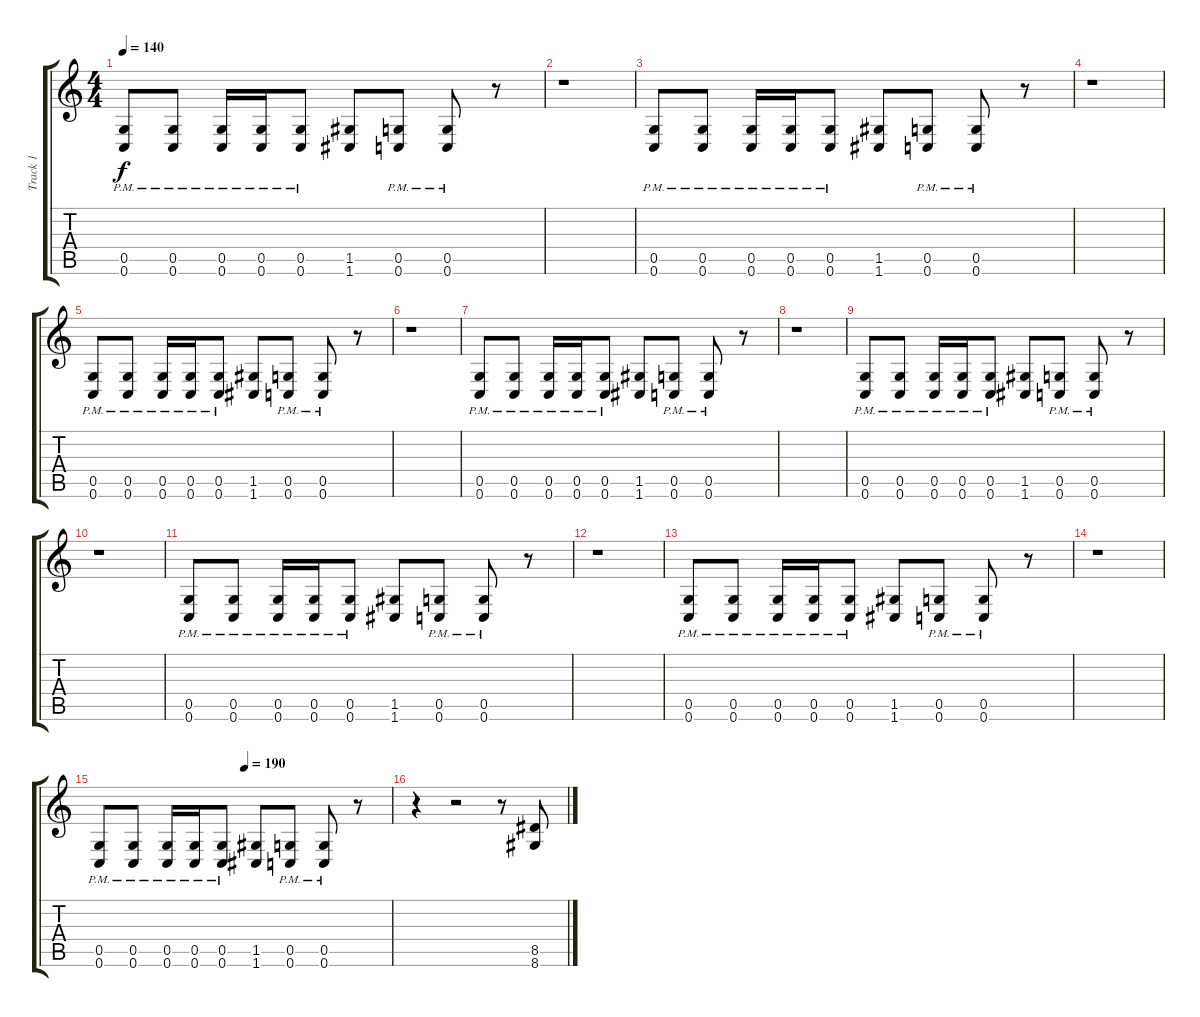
\track ("Track 1" "Track 1") {instrument distortionguitar}
\staff {score tabs}
\tuning (D4 A3 F3 C3 G2 C2) {hide}
\ts (4 4)
\tempo 140
\clef g2
\ks c
(0.5{pm} 0.6{pm}).8{dy f} (0.5{pm} 0.6{pm}).8 (0.5{pm} 0.6{pm}).16 (0.5{pm} 0.6{pm}).16 (0.5{pm} 0.6{pm}).8 (1.5 1.6).8 (0.5{pm} 0.6{pm}).8 (0.5{pm} 0.6{pm}).8 r.8 |
r.1 |
(0.5{pm} 0.6{pm}).8 (0.5{pm} 0.6{pm}).8 (0.5{pm} 0.6{pm}).16 (0.5{pm} 0.6{pm}).16 (0.5{pm} 0.6{pm}).8 (1.5 1.6).8 (0.5{pm} 0.6{pm}).8 (0.5{pm} 0.6{pm}).8 r.8 |
r.1 |
(0.5{pm} 0.6{pm}).8 (0.5{pm} 0.6{pm}).8 (0.5{pm} 0.6{pm}).16 (0.5{pm} 0.6{pm}).16 (0.5{pm} 0.6{pm}).8 (1.5 1.6).8 (0.5{pm} 0.6{pm}).8 (0.5{pm} 0.6{pm}).8 r.8 |
r.1 |
(0.5{pm} 0.6{pm}).8 (0.5{pm} 0.6{pm}).8 (0.5{pm} 0.6{pm}).16 (0.5{pm} 0.6{pm}).16 (0.5{pm} 0.6{pm}).8 (1.5 1.6).8 (0.5{pm} 0.6{pm}).8 (0.5{pm} 0.6{pm}).8 r.8 |
r.1 |
(0.5{pm} 0.6{pm}).8 (0.5{pm} 0.6{pm}).8 (0.5{pm} 0.6{pm}).16 (0.5{pm} 0.6{pm}).16 (0.5{pm} 0.6{pm}).8 (1.5 1.6).8 (0.5{pm} 0.6{pm}).8 (0.5{pm} 0.6{pm}).8 r.8 |
r.1 |
(0.5{pm} 0.6{pm}).8 (0.5{pm} 0.6{pm}).8 (0.5{pm} 0.6{pm}).16 (0.5{pm} 0.6{pm}).16 (0.5{pm} 0.6{pm}).8 (1.5 1.6).8 (0.5{pm} 0.6{pm}).8 (0.5{pm} 0.6{pm}).8 r.8 |
r.1 |
(0.5{pm} 0.6{pm}).8 (0.5{pm} 0.6{pm}).8 (0.5{pm} 0.6{pm}).16 (0.5{pm} 0.6{pm}).16 (0.5{pm} 0.6{pm}).8 (1.5 1.6).8 (0.5{pm} 0.6{pm}).8 (0.5{pm} 0.6{pm}).8 r.8 |
r.1 |
\tempo (190 0.5)
(0.5{pm} 0.6{pm}).8 (0.5{pm} 0.6{pm}).8 (0.5{pm} 0.6{pm}).16 (0.5{pm} 0.6{pm}).16 (0.5{pm} 0.6{pm}).8 (1.5 1.6).8 (0.5{pm} 0.6{pm}).8 (0.5{pm} 0.6{pm}).8 r.8 |
r.4 r.2 r.8 (8.5 8.6).8
